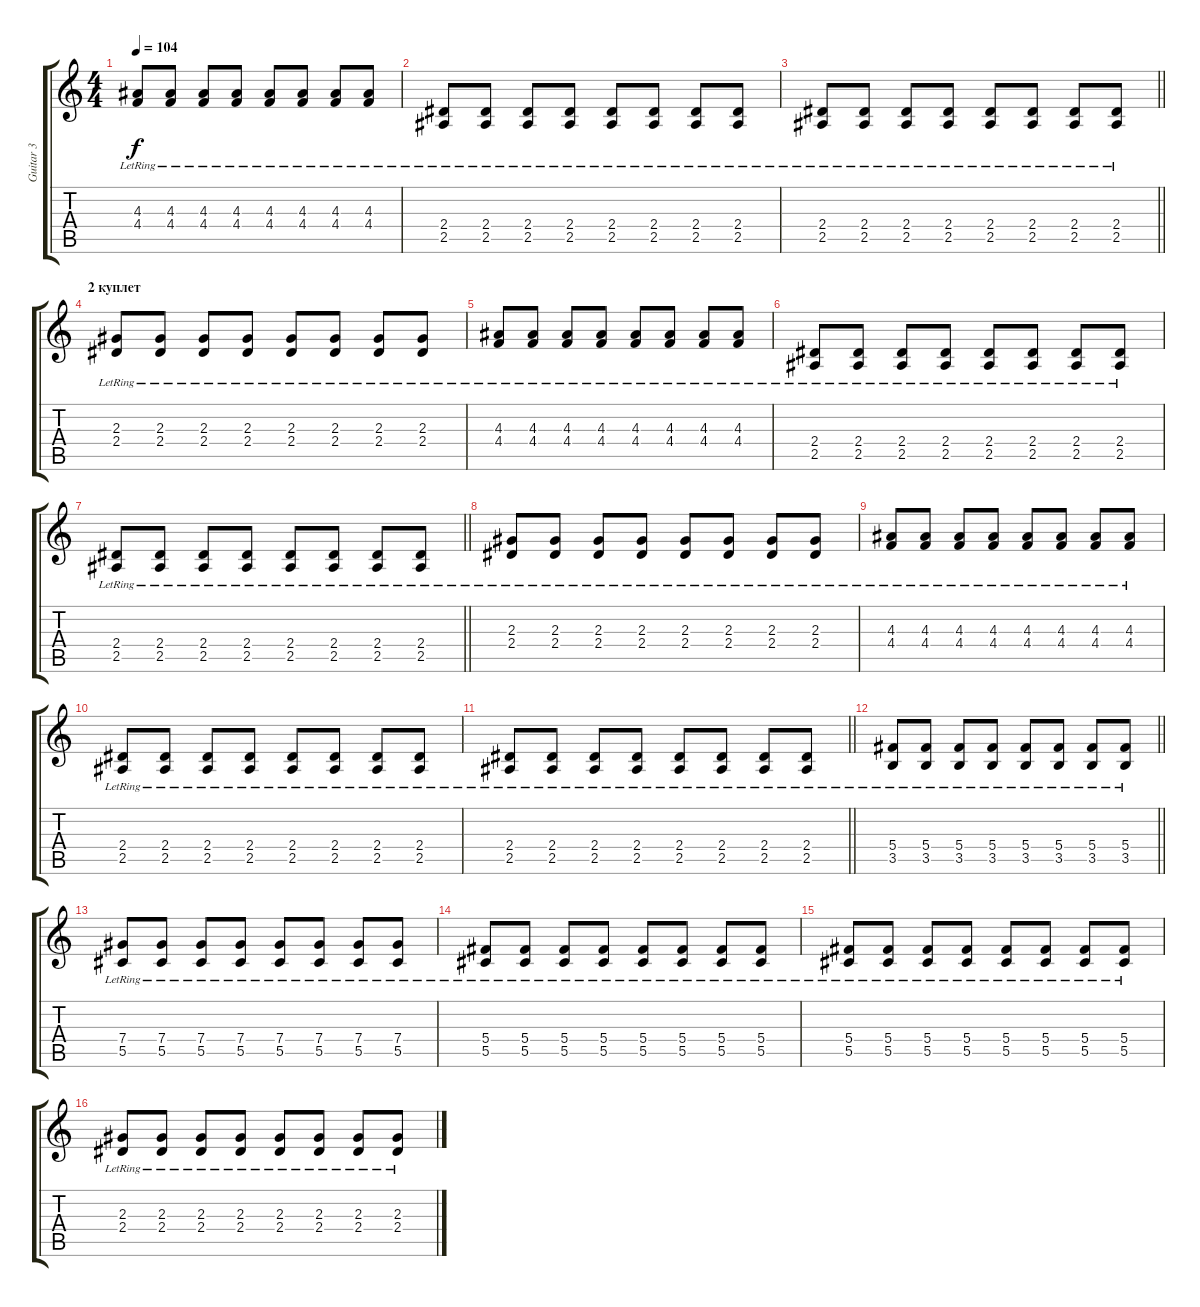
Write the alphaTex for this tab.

\track ("Guitar 3" "Guitar 3") {instrument electricguitarjazz}
\staff {score tabs}
\tuning (Eb4 Bb3 Gb3 Db3 Ab2 Eb2) {hide}
\ts (4 4)
\tempo 104
\clef g2
\ks c
(4.3{lr} 4.4{lr}).8{dy f} (4.3{lr} 4.4{lr}).8 (4.3{lr} 4.4{lr}).8 (4.3{lr} 4.4{lr}).8 (4.3{lr} 4.4{lr}).8 (4.3{lr} 4.4{lr}).8 (4.3{lr} 4.4{lr}).8 (4.3{lr} 4.4{lr}).8 |
(2.4{lr} 2.5{lr}).8 (2.4{lr} 2.5{lr}).8 (2.4{lr} 2.5{lr}).8 (2.4{lr} 2.5{lr}).8 (2.4{lr} 2.5{lr}).8 (2.4{lr} 2.5{lr}).8 (2.4{lr} 2.5{lr}).8 (2.4{lr} 2.5{lr}).8 |
\barLineRight lightlight
(2.4{lr} 2.5{lr}).8 (2.4{lr} 2.5{lr}).8 (2.4{lr} 2.5{lr}).8 (2.4{lr} 2.5{lr}).8 (2.4{lr} 2.5{lr}).8 (2.4{lr} 2.5{lr}).8 (2.4{lr} 2.5{lr}).8 (2.4{lr} 2.5{lr}).8 |
\section ("" "2 куплет")
(2.3{lr} 2.4{lr}).8 (2.3{lr} 2.4{lr}).8 (2.3{lr} 2.4{lr}).8 (2.3{lr} 2.4{lr}).8 (2.3{lr} 2.4{lr}).8 (2.3{lr} 2.4{lr}).8 (2.3{lr} 2.4{lr}).8 (2.3{lr} 2.4{lr}).8 |
(4.3{lr} 4.4{lr}).8 (4.3{lr} 4.4{lr}).8 (4.3{lr} 4.4{lr}).8 (4.3{lr} 4.4{lr}).8 (4.3{lr} 4.4{lr}).8 (4.3{lr} 4.4{lr}).8 (4.3{lr} 4.4{lr}).8 (4.3{lr} 4.4{lr}).8 |
(2.4{lr} 2.5{lr}).8 (2.4{lr} 2.5{lr}).8 (2.4{lr} 2.5{lr}).8 (2.4{lr} 2.5{lr}).8 (2.4{lr} 2.5{lr}).8 (2.4{lr} 2.5{lr}).8 (2.4{lr} 2.5{lr}).8 (2.4{lr} 2.5{lr}).8 |
\barLineRight lightlight
(2.4{lr} 2.5{lr}).8 (2.4{lr} 2.5{lr}).8 (2.4{lr} 2.5{lr}).8 (2.4{lr} 2.5{lr}).8 (2.4{lr} 2.5{lr}).8 (2.4{lr} 2.5{lr}).8 (2.4{lr} 2.5{lr}).8 (2.4{lr} 2.5{lr}).8 |
(2.3{lr} 2.4{lr}).8 (2.3{lr} 2.4{lr}).8 (2.3{lr} 2.4{lr}).8 (2.3{lr} 2.4{lr}).8 (2.3{lr} 2.4{lr}).8 (2.3{lr} 2.4{lr}).8 (2.3{lr} 2.4{lr}).8 (2.3{lr} 2.4{lr}).8 |
(4.3{lr} 4.4{lr}).8 (4.3{lr} 4.4{lr}).8 (4.3{lr} 4.4{lr}).8 (4.3{lr} 4.4{lr}).8 (4.3{lr} 4.4{lr}).8 (4.3{lr} 4.4{lr}).8 (4.3{lr} 4.4{lr}).8 (4.3{lr} 4.4{lr}).8 |
(2.4{lr} 2.5{lr}).8 (2.4{lr} 2.5{lr}).8 (2.4{lr} 2.5{lr}).8 (2.4{lr} 2.5{lr}).8 (2.4{lr} 2.5{lr}).8 (2.4{lr} 2.5{lr}).8 (2.4{lr} 2.5{lr}).8 (2.4{lr} 2.5{lr}).8 |
\barLineRight lightlight
(2.4{lr} 2.5{lr}).8 (2.4{lr} 2.5{lr}).8 (2.4{lr} 2.5{lr}).8 (2.4{lr} 2.5{lr}).8 (2.4{lr} 2.5{lr}).8 (2.4{lr} 2.5{lr}).8 (2.4{lr} 2.5{lr}).8 (2.4{lr} 2.5{lr}).8 |
\barLineRight lightlight
(5.4{lr} 3.5{lr}).8 (5.4{lr} 3.5{lr}).8 (5.4{lr} 3.5{lr}).8 (5.4{lr} 3.5{lr}).8 (5.4{lr} 3.5{lr}).8 (5.4{lr} 3.5{lr}).8 (5.4{lr} 3.5{lr}).8 (5.4{lr} 3.5{lr}).8 |
(7.4{lr} 5.5{lr}).8 (7.4{lr} 5.5{lr}).8 (7.4{lr} 5.5{lr}).8 (7.4{lr} 5.5{lr}).8 (7.4{lr} 5.5{lr}).8 (7.4{lr} 5.5{lr}).8 (7.4{lr} 5.5{lr}).8 (7.4{lr} 5.5{lr}).8 |
(5.4{lr} 5.5{lr}).8 (5.4{lr} 5.5{lr}).8 (5.4{lr} 5.5{lr}).8 (5.4{lr} 5.5{lr}).8 (5.4{lr} 5.5{lr}).8 (5.4{lr} 5.5{lr}).8 (5.4{lr} 5.5{lr}).8 (5.4{lr} 5.5{lr}).8 |
(5.4{lr} 5.5{lr}).8 (5.4{lr} 5.5{lr}).8 (5.4{lr} 5.5{lr}).8 (5.4{lr} 5.5{lr}).8 (5.4{lr} 5.5{lr}).8 (5.4{lr} 5.5{lr}).8 (5.4{lr} 5.5{lr}).8 (5.4{lr} 5.5{lr}).8 |
(2.3{lr} 2.4{lr}).8 (2.3{lr} 2.4{lr}).8 (2.3{lr} 2.4{lr}).8 (2.3{lr} 2.4{lr}).8 (2.3{lr} 2.4{lr}).8 (2.3{lr} 2.4{lr}).8 (2.3{lr} 2.4{lr}).8 (2.3{lr} 2.4{lr}).8
